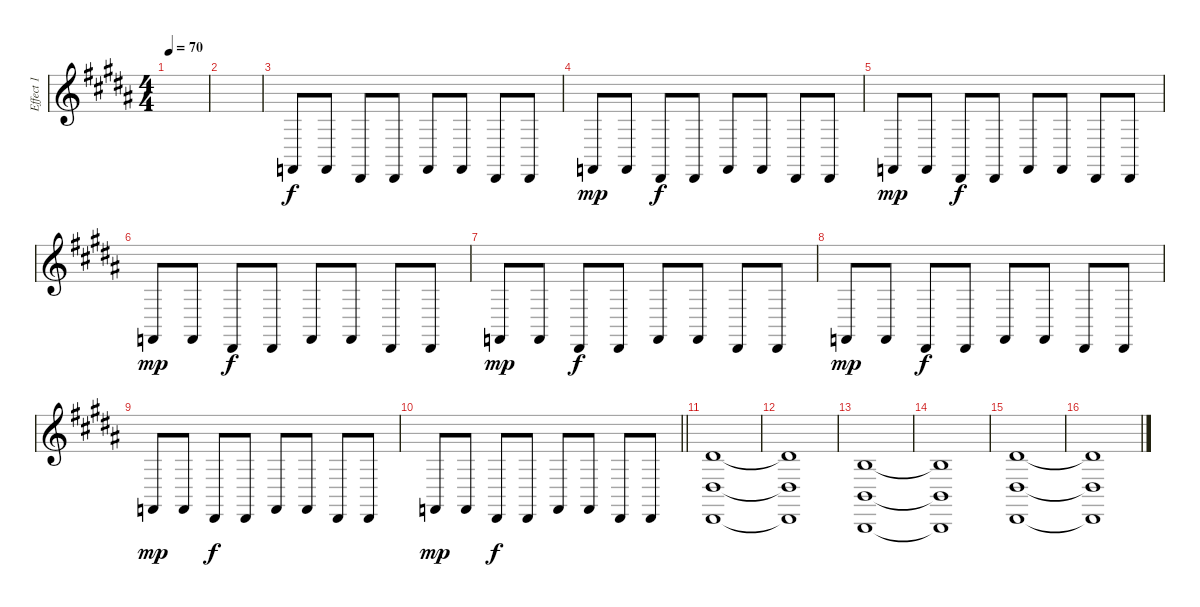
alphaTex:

\track ("Effect 1" "Effect 1") {instrument rockorgan}
\staff {score}
\tuning (Eb4 B3 Gb3 B2 Gb2 B1) {hide}
\ts (4 4)
\tempo 70
\clef g2
\ks b
|
|
6.6.8{volume 9 instrument guitarfretnoise} 6.6.8 4.6.8{dy f} 4.6.8 6.6.8 6.6.8 4.6.8 4.6.8 |
6.6.8{dy mp} 6.6.8 4.6.8{dy f} 4.6.8 6.6.8 6.6.8 4.6.8 4.6.8 |
6.6.8{dy mp} 6.6.8 4.6.8{dy f} 4.6.8 6.6.8 6.6.8 4.6.8 4.6.8 |
6.6.8{dy mp} 6.6.8 4.6.8{dy f} 4.6.8 6.6.8 6.6.8 4.6.8 4.6.8 |
6.6.8{dy mp} 6.6.8 4.6.8{dy f} 4.6.8 6.6.8 6.6.8 4.6.8 4.6.8 |
6.6.8{dy mp} 6.6.8 4.6.8{dy f} 4.6.8 6.6.8 6.6.8 4.6.8 4.6.8 |
6.6.8{dy mp} 6.6.8 4.6.8{dy f} 4.6.8 6.6.8 6.6.8 4.6.8 4.6.8 |
\barLineRight lightlight
6.6.8{dy mp} 6.6.8 4.6.8{dy f} 4.6.8 6.6.8 6.6.8 4.6.8 4.6.8 |
(4.2 4.4 4.6).1{volume 7 instrument rockorgan} |
(4.2{t} 4.4{t} 4.6{t}).1 |
(0.2 0.4 0.6).1 |
(0.2{t} 0.4{t} 0.6{t}).1 |
(4.2 4.4 4.6).1 |
(4.2{t} 4.4{t} 4.6{t}).1
